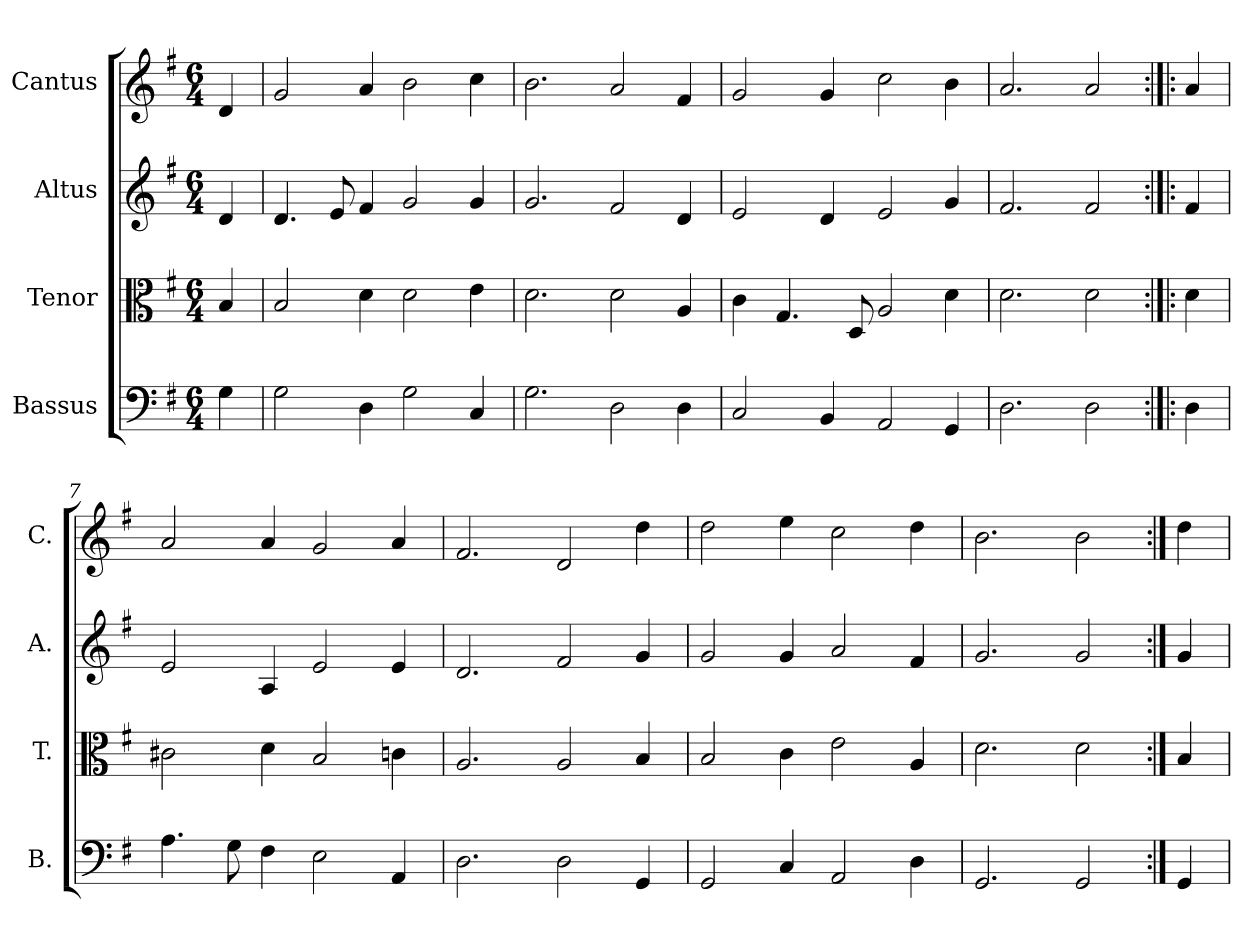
**kern	**kern	**kern	**kern
*part4	*part3	*part2	*part1
*staff4	*staff3	*staff2	*staff1
*I"Bassus	*I"Tenor	*I"Altus	*I"Cantus
*I'B.	*I'T.	*I'A.	*I'C.
*clefF4	*clefC3	*clefG2	*clefG2
*k[f#]	*k[f#]	*k[f#]	*k[f#]
*G:	*G:	*G:	*G:
*M6/4	*M6/4	*M6/4	*M6/4
=1	=1	=1	=1
4G\	4B/	4d/	4d/
=2	=2	=2	=2
2G\	2B/	4.d/	2g/
.	.	8e/	.
4D\	4d\	4f#/	4a/
2G\	2d\	2g/	2b\
4C/	4e\	4g/	4cc\
=3	=3	=3	=3
2.G\	2.d\	2.g/	2.b\
2D\	2d\	2f#/	2a/
4D\	4A/	4d/	4f#/
=4	=4	=4	=4
2C/	4c\	2e/	2g/
.	4.G/	.	.
4BB/	.	4d/	4g/
.	8D/	.	.
2AA/	2A/	2e/	2cc\
4GG/	4d\	4g/	4b\
=5	=5	=5	=5
2.D\	2.d\	2.f#/	2.a/
2D\	2d\	2f#/	2a/
=6:|!|:	=6:|!|:	=6:|!|:	=6:|!|:
4D\	4d\	4f#/	4a/
=7	=7	=7	=7
4.A\	2c#X\	2e/	2a/
8G\	.	.	.
4F#\	4d\	4A/	4a/
2E\	2B/	2e/	2g/
4AA/	4cn\	4e/	4a/
=8	=8	=8	=8
2.D\	2.A/	2.d/	2.f#/
2D\	2A/	2f#/	2d/
4GG/	4B/	4g/	4dd\
=9	=9	=9	=9
2GG/	2B/	2g/	2dd\
4C/	4c\	4g/	4ee\
2AA/	2e\	2a/	2cc\
4D\	4A/	4f#/	4dd\
=10	=10	=10	=10
2.GG/	2.d\	2.g/	2.b\
2GG/	2d\	2g/	2b\
=11:|!	=11:|!	=11:|!	=11:|!
4GG/	4B/	4g/	4dd\
=	=	=	=
*-	*-	*-	*-
